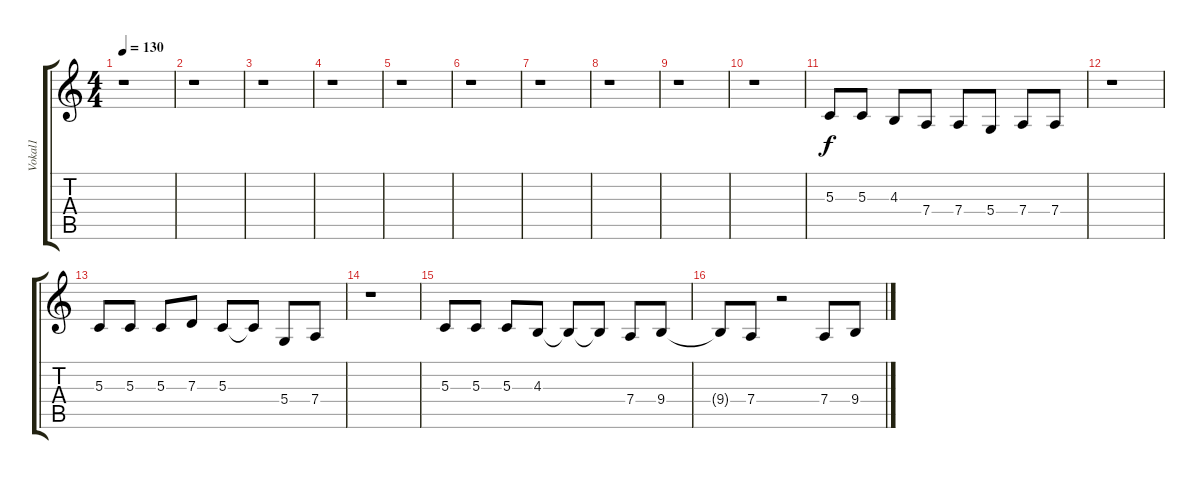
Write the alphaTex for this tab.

\track ("Vokal1" "Vokal1") {instrument bassoon}
\staff {score tabs}
\tuning (E4 B3 G3 D3 A2 E2) {hide}
\ts (4 4)
\tempo 130
\clef g2
\ks c
r.1{dy f instrument bassoon} |
r.1 |
r.1 |
r.1 |
r.1 |
r.1 |
r.1 |
r.1 |
r.1 |
r.1 |
5.3.8 5.3.8 4.3.8 7.4.8 7.4.8 5.4.8 7.4.8 7.4.8 |
r.1 |
5.3.8 5.3.8 5.3.8 7.3.8 5.3.8 5.3{t}.8 5.4.8 7.4.8 |
r.1 |
5.3.8 5.3.8 5.3.8 4.3.8 4.3{t}.8 4.3{t}.8 7.4.8 9.4.8 |
9.4{t}.8 7.4.8 r.2 7.4.8 9.4.8
